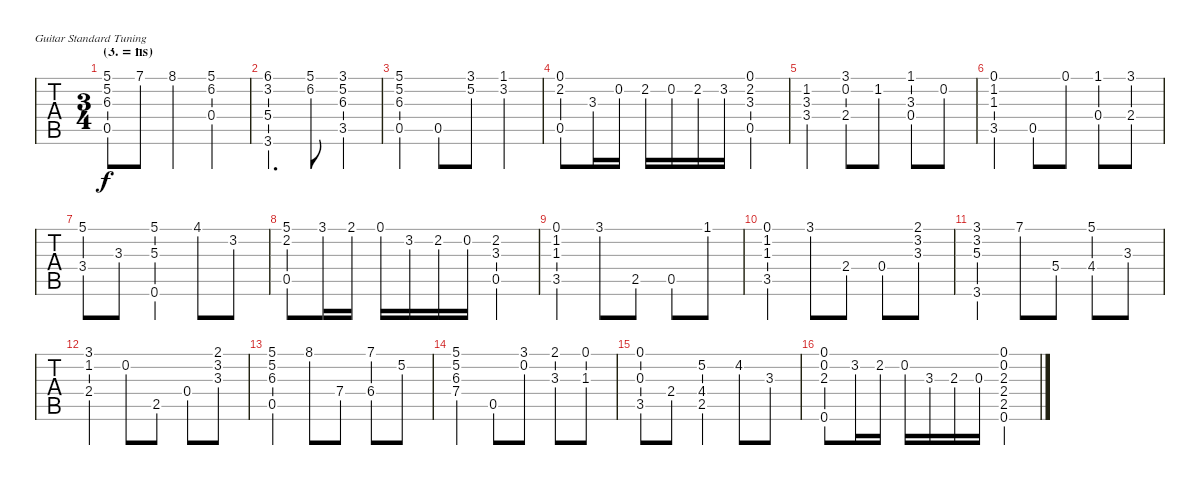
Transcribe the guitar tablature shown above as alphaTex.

\bracketExtendMode groupsimilarinstruments
\singleTrackTrackNamePolicy hidden
\multiTrackTrackNamePolicy hidden
\firstSystemTrackNameOrientation horizontal
\otherSystemsTrackNameOrientation horizontal
\track ("Guitar Standard" "Guitar Sta") {instrument acousticguitarsteel}
\staff {tabs}
\tuning (E4 B3 G3 D3 A2 E2)
\ts (3 4)
\section ("" "(3. = fis)")
\tempo (120 hide)
\clef g2
\ks c
(5.1 5.2 6.3 0.5).8{dy f instrument acousticguitarsteel} 7.1.8 8.1.4 (5.1 6.2 0.4).4 |
(6.1 3.2 5.4 3.6).4{d} (5.1 6.2).8 (3.1 5.2 6.3 3.5).4 |
(5.1 5.2 6.3 0.5).4 0.5.8 (3.1 5.2).8 (1.1 3.2).4 |
(0.1 2.2 0.5).8 3.3.16 0.2.16 2.2.16 0.2.16 2.2.16 3.2.16 (0.1 2.2 3.3 0.5).4 |
(1.2 3.3 3.4).4 (3.1 0.2 2.4).8 1.2.8 (1.1 3.3 0.4).8 0.2.8 |
(0.1 1.2 1.3 3.5).4 0.5.8 0.1.8 (1.1 0.4).8 (3.1 2.4).8 |
(5.1 3.4).8 3.3.8 (5.1 5.3 0.6).4 4.1.8 3.2.8 |
(5.1 2.2 0.5).8 3.1.16 2.1.16 0.1.16 3.2.16 2.2.16 0.2.16 (2.2 3.3 0.5).4 |
(0.1 1.2 1.3 3.5).4 3.1.8 2.5.8 0.5.8 1.1.8 |
(0.1 1.2 1.3 3.5).4 3.1.8 2.4.8 0.4.8 (2.1 3.2 3.3).8 |
(3.1 3.2 5.3 3.6).4 7.1.8 5.4.8 (5.1 4.4).8 3.3.8 |
(3.1 1.2 2.4).4 0.2.8 2.5.8 0.4.8 (2.1 3.2 3.3).8 |
(5.1 5.2 6.3 0.5).4 8.1.8 7.4.8 (7.1 6.4).8 5.2.8 |
(5.1 5.2 6.3 7.4).4 0.5.8 (3.1 0.2).8 (2.1 3.3).8 (0.1 1.3).8 |
(0.1 0.3 3.5).8 2.4.8 (5.2 4.4 2.5).4 4.2.8 3.3.8 |
(0.1 0.2 2.3 0.6).8 3.2.16 2.2.16 0.2.16 3.3.16 2.3.16 0.3.16 (0.1 0.2 2.3 2.4 2.5 0.6).4
